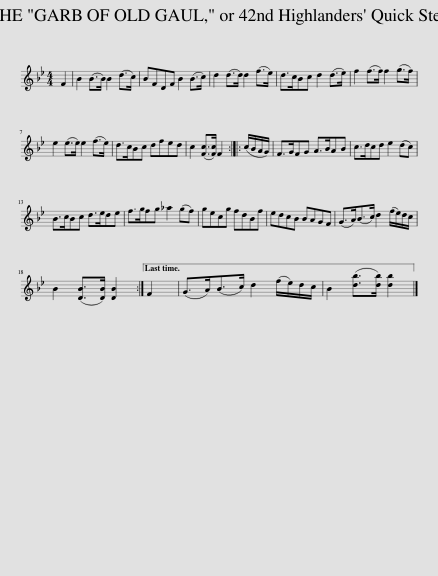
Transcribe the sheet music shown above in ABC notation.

X:1
L:1/8
M:4/4
I:linebreak $
K:Bb
V:1 treble
V:1
 F2 | B2 (B>B) B2 (d>c) | BFDF B2 (B>c) | d2 (d>d) d2 (f>e) | d>cBc d2 (d>e) | %5
 f2 (f>f) f2 (g>f) |$ e2 (e>e) e2 (f>e) | d>cBc dfed | c2 ([Fc]>[Fc]) F2 :: (c/B/A/G/) | %10
 F>GFG A>BAB | c>dcd e2 (dc) |$ B>cBc d>ede | f>gfg _a2 (gf) | gecg fdBf | %15
 edcB BAGF | (G>A)(B>c) d2 (f/e/)d/c/ |$ B2 ([DB]>[DB]) [DB]2 :|33 F2 | (G>A)(B>c) d2 (f/e/)d/c/ | %20
 B2 ([db]>[db]) [db]2 |] %21
